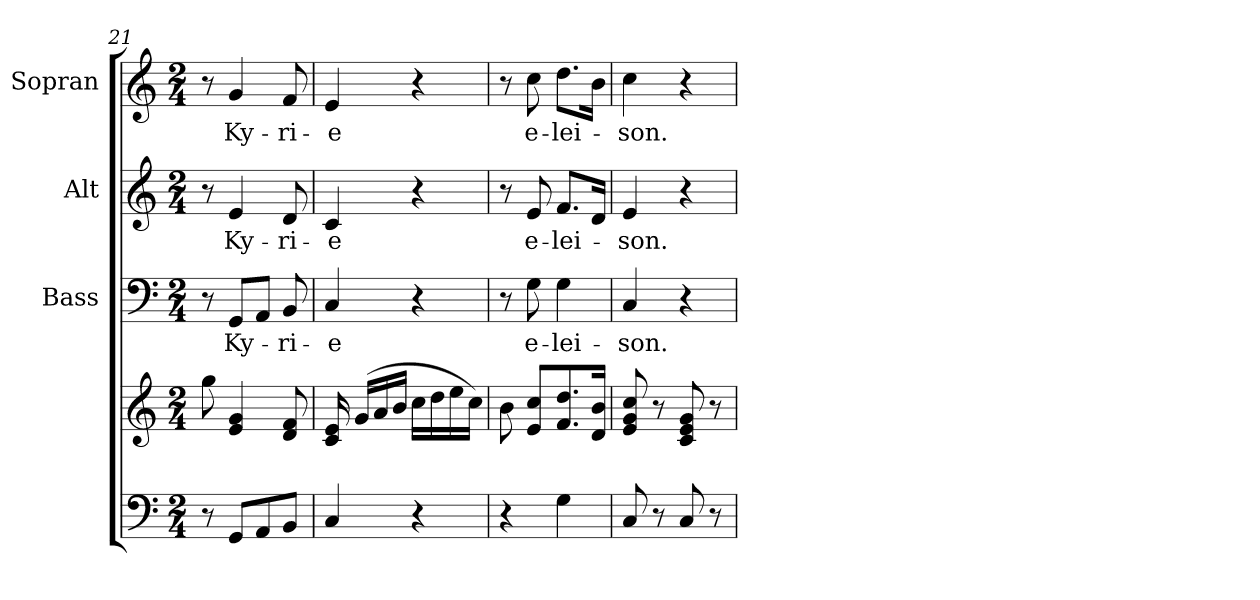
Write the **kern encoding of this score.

**kern	**kern	**kern	**text	**kern	**text	**kern	**text
*part4	*part4	*part3	*part3	*part2	*part2	*part1	*part1
*staff5	*staff4	*staff3	*staff3	*staff2	*staff2	*staff1	*staff1
*	*	*I"Bass	*	*I"Alt	*	*I"Sopran	*
*	*	*I'B.	*	*I'A.	*	*I'S.	*
*clefF4	*clefG2	*clefF4	*	*clefG2	*	*clefG2	*
*k[]	*k[]	*k[]	*	*k[]	*	*k[]	*
*C:	*C:	*C:	*	*C:	*	*C:	*
*M2/4	*M2/4	*M2/4	*	*M2/4	*	*M2/4	*
=21	=21	=21	=21	=21	=21	=21	=21
8r	8gg\	8r	.	8r	.	8r	.
!	!	!	!LO:LY:b	!	!LO:LY:b	!	!LO:LY:b
8GG/L	4e/ 4g/	8GG/L	Ky-	4e/	Ky-	4g/	Ky-
8AA/	.	8AA/J	.	.	.	.	.
!	!	!	!LO:LY:b	!	!LO:LY:b	!	!LO:LY:b
8BB/J	8d/ 8f/	8BB/	-ri-	8d/	-ri-	8f/	-ri-
=22	=22	=22	=22	=22	=22	=22	=22
!	!	!	!LO:LY:b	!	!LO:LY:b	!	!LO:LY:b
4C/	16c/ 16e/	4C/	-e	4c/	-e	4e/	-e
.	(>16g/LL	.	.	.	.	.	.
.	16a/	.	.	.	.	.	.
.	16b/JJ	.	.	.	.	.	.
4r	16cc\LL	4r	.	4r	.	4r	.
.	16dd\	.	.	.	.	.	.
.	16ee\	.	.	.	.	.	.
.	16cc\JJ)	.	.	.	.	.	.
=23	=23	=23	=23	=23	=23	=23	=23
4r	8b\	8r	.	8r	.	8r	.
!	!	!	!LO:LY:b	!	!LO:LY:b	!	!LO:LY:b
.	8e/ 8cc/L	8G\	e-	8e/	e-	8cc\	e-
!	!	!	!LO:LY:b	!	!LO:LY:b	!	!LO:LY:b
4G\	8.f/ 8.dd/	4G\	-lei-	8.f/L	-lei-	8.dd\L	-lei-
.	16d/ 16b/Jk	.	.	16d/Jk	.	16b\Jk	.
=24	=24	=24	=24	=24	=24	=24	=24
!	!	!	!LO:LY:b	!	!LO:LY:b	!	!LO:LY:b
8C/	8e/ 8g/ 8cc/	4C/	-son.	4e/	-son.	4cc\	-son.
8r	8r	.	.	.	.	.	.
8C/	8c/ 8e/ 8g/	4r	.	4r	.	4r	.
8r	8r	.	.	.	.	.	.
=	=	=	=	=	=	=	=
*-	*-	*-	*-	*-	*-	*-	*-
